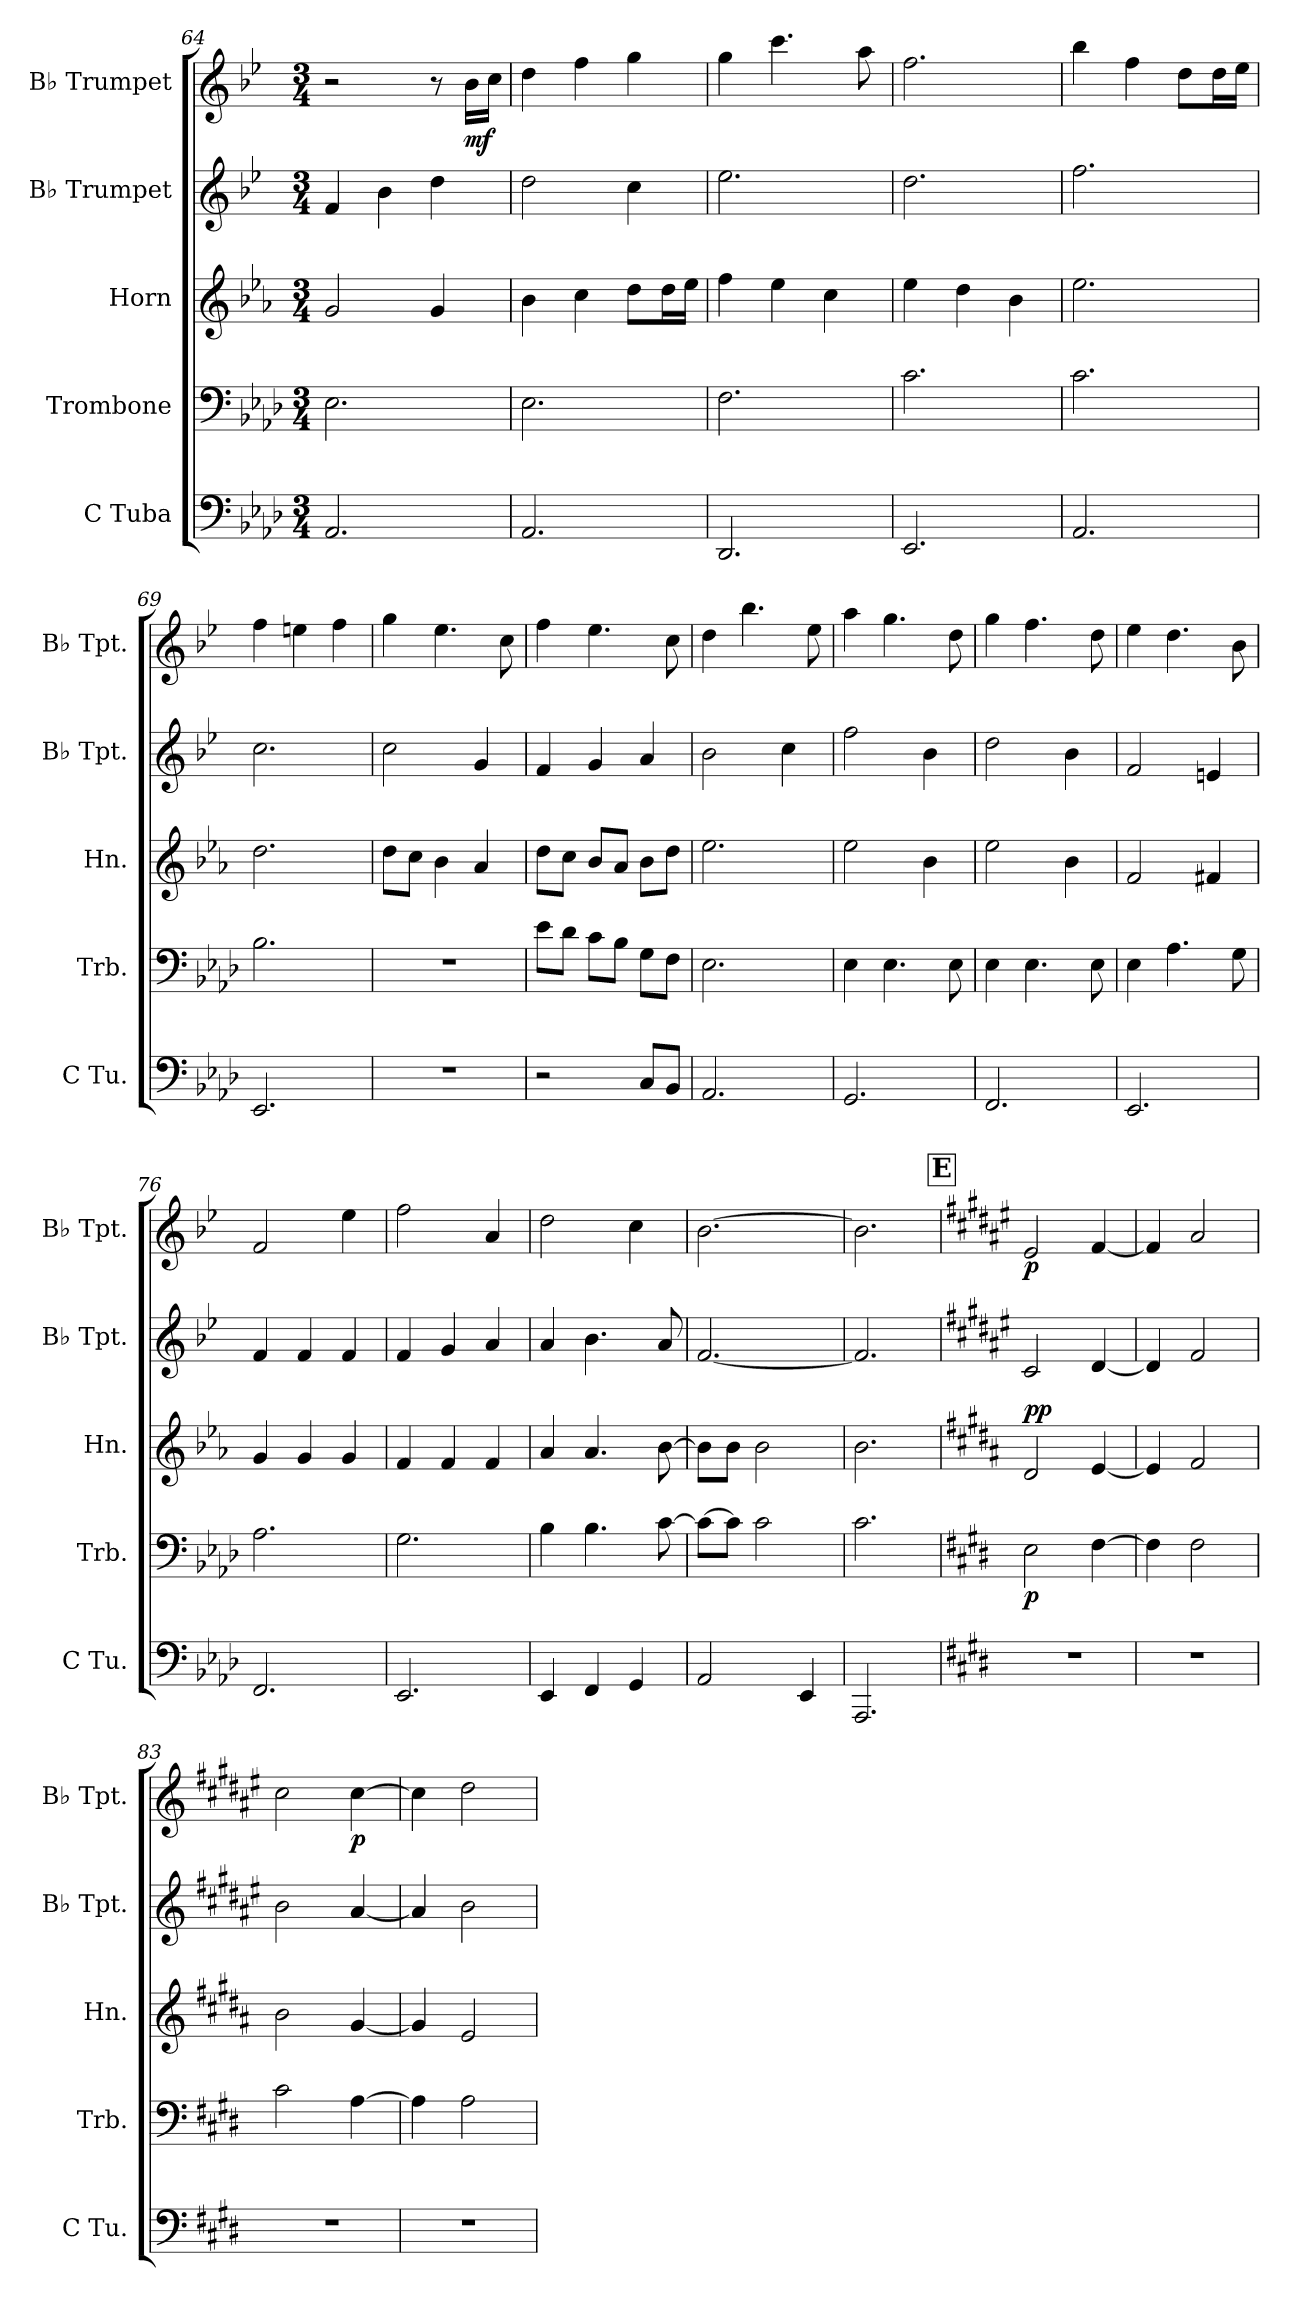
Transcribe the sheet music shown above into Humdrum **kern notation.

**kern	**kern	**dynam	**kern	**dynam	**kern	**kern	**dynam
*part5	*part4	*part4	*part3	*part3	*part2	*part1	*part1
*staff5	*staff4	*staff4	*staff3	*staff3	*staff2	*staff1	*staff1
*I"C Tuba	*I"Trombone	*	*I"Horn	*	*I"B♭ Trumpet	*I"B♭ Trumpet	*
*I'C Tu.	*I'Trb.	*	*I'Hn.	*	*I'B♭ Tpt.	*I'B♭ Tpt.	*
*clefF4	*clefF4	*	*clefG2	*	*clefG2	*clefG2	*
*	*	*	*ITrd4c7	*	*ITrd1c2	*ITrd1c2	*
*k[b-e-a-d-]	*k[b-e-a-d-]	*	*k[b-e-a-d-]	*	*k[b-e-a-d-]	*k[b-e-a-d-]	*
*A-:	*A-:	*	*A-:	*	*A-:	*A-:	*
*M3/4	*M3/4	*	*M3/4	*	*M3/4	*M3/4	*
=64	=64	=64	=64	=64	=64	=64	=64
2.AA-/	2.E-\	.	2c/	.	4e-/	2r	.
.	.	.	.	.	4a-\	.	.
.	.	.	4c/	.	4cc\	8r	.
!	!	!	!	!	!	!	!LO:DY:b
.	.	.	.	.	.	16a-\LL	mf
.	.	.	.	.	.	16b-\JJ	.
=65	=65	=65	=65	=65	=65	=65	=65
2.AA-/	2.E-\	.	4e-\	.	2cc\	4cc\	.
.	.	.	4f\	.	.	4ee-\	.
.	.	.	8g\L	.	4b-\	4ff\	.
.	.	.	16g\L	.	.	.	.
.	.	.	16a-\JJ	.	.	.	.
=66	=66	=66	=66	=66	=66	=66	=66
2.DD-/	2.F\	.	4b-\	.	2.dd-\	4ff\	.
.	.	.	4a-\	.	.	4.bb-\	.
.	.	.	4f\	.	.	.	.
.	.	.	.	.	.	8gg\	.
=67	=67	=67	=67	=67	=67	=67	=67
2.EE-/	2.c\	.	4a-\	.	2.cc\	2.ee-\	.
.	.	.	4g\	.	.	.	.
.	.	.	4e-\	.	.	.	.
!!LO:PB:g=z
=68	=68	=68	=68	=68	=68	=68	=68
2.AA-/	2.c\	.	2.a-\	.	2.ee-\	4aa-\	.
.	.	.	.	.	.	4ee-\	.
.	.	.	.	.	.	8cc\L	.
.	.	.	.	.	.	16cc\L	.
.	.	.	.	.	.	16dd-\JJ	.
=69	=69	=69	=69	=69	=69	=69	=69
2.EE-/	2.B-\	.	2.g\	.	2.b-\	4ee-\	.
.	.	.	.	.	.	4ddn\	.
.	.	.	.	.	.	4ee-\	.
=70	=70	=70	=70	=70	=70	=70	=70
2.r	2.r	.	8g\L	.	2b-\	4ff\	.
.	.	.	8f\J	.	.	.	.
.	.	.	4e-\	.	.	4.dd-\	.
.	.	.	4d-/	.	4f/	.	.
.	.	.	.	.	.	8b-\	.
=71	=71	=71	=71	=71	=71	=71	=71
2r	8e-\L	.	8g\L	.	4e-/	4ee-\	.
.	8d-\J	.	8f\J	.	.	.	.
.	8c\L	.	8e-/L	.	4f/	4.dd-\	.
.	8B-\J	.	8d-/J	.	.	.	.
8C/L	8G\L	.	8e-\L	.	4g/	.	.
8BB-/J	8F\J	.	8g\J	.	.	8b-\	.
=72	=72	=72	=72	=72	=72	=72	=72
2.AA-/	2.E-\	.	2.a-\	.	2a-\	4cc\	.
.	.	.	.	.	.	4.aa-\	.
.	.	.	.	.	4b-\	.	.
.	.	.	.	.	.	8dd-\	.
=73	=73	=73	=73	=73	=73	=73	=73
2.GG/	4E-\	.	2a-\	.	2ee-\	4gg\	.
.	4.E-\	.	.	.	.	4.ff\	.
.	.	.	4e-\	.	4a-\	.	.
.	8E-\	.	.	.	.	8cc\	.
=74	=74	=74	=74	=74	=74	=74	=74
2.FF/	4E-\	.	2a-\	.	2cc\	4ff\	.
.	4.E-\	.	.	.	.	4.ee-\	.
.	.	.	4e-\	.	4a-\	.	.
.	8E-\	.	.	.	.	8cc\	.
=75	=75	=75	=75	=75	=75	=75	=75
2.EE-/	4E-\	.	2B-/	.	2e-/	4dd-\	.
.	4.A-\	.	.	.	.	4.cc\	.
.	.	.	4Bn/	.	4dn/	.	.
.	8G\	.	.	.	.	8a-\	.
=76	=76	=76	=76	=76	=76	=76	=76
2.FF/	2.A-\	.	4c/	.	4e-/	2e-/	.
.	.	.	4c/	.	4e-/	.	.
.	.	.	4c/	.	4e-/	4dd-\	.
=77	=77	=77	=77	=77	=77	=77	=77
2.EE-/	2.G\	.	4B-/	.	4e-/	2ee-\	.
.	.	.	4B-/	.	4f/	.	.
.	.	.	4B-/	.	4g/	4g/	.
!!LO:LB:g=z
=78	=78	=78	=78	=78	=78	=78	=78
4EE-/	4B-\	.	4d-/	.	4g/	2cc\	.
4FF/	4.B-\	.	4.d-/	.	4.a-\	.	.
4GG/	.	.	.	.	.	4b-\	.
.	[8c\	.	[8e-\	.	8g/	.	.
=79	=79	=79	=79	=79	=79	=79	=79
2AA-/	8c\L_	.	8e-\L]	.	[2.e-/	[2.a-\	.
.	8c\J]	.	8e-\J	.	.	.	.
.	2c\	.	2e-\	.	.	.	.
4EE-/	.	.	.	.	.	.	.
=80	=80	=80	=80	=80	=80	=80	=80
2.AAA-/	2.c\	.	2.e-\	.	2.e-/]	2.a-\]	.
!!LO:REH:place=s1:a:t=E
=81	=81	=81	=81	=81	=81	=81	=81
*k[f#c#g#d#]	*k[f#c#g#d#]	*	*k[f#c#g#d#]	*	*k[f#c#g#d#]	*k[f#c#g#d#]	*
*E:	*E:	*	*E:	*	*E:	*E:	*
!	!	!LO:DY:b	!	!LO:DY:a	!	!	!
!	!	!	!	!LO:DY:n=1:b	!	!	!LO:DY:b
2.r	2E\	p	2G#/	p p	2B/	2d#/	p
.	[4F#\	.	[4A/	.	[4c#/	[4e/	.
=82	=82	=82	=82	=82	=82	=82	=82
2.r	4F#\]	.	4A/]	.	4c#/]	4e/]	.
.	2F#\	.	2B/	.	2e/	2g#/	.
=83	=83	=83	=83	=83	=83	=83	=83
2.r	2c#\	.	2e\	.	2a\	2b\	.
!	!	!	!	!	!	!	!LO:DY:b
.	[4A\	.	[4c#/	.	[4g#/	[4b\	p
=84	=84	=84	=84	=84	=84	=84	=84
2.r	4A\]	.	4c#/]	.	4g#/]	4b\]	.
.	2A\	.	2A/	.	2a\	2cc#\	.
=	=	=	=	=	=	=	=
*-	*-	*-	*-	*-	*-	*-	*-
